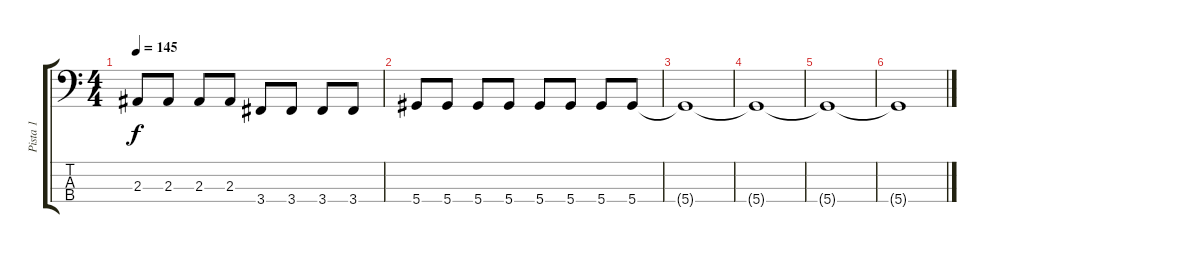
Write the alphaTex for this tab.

\track ("Pista 1" "Pista 1") {instrument electricbasspick}
\staff {score tabs}
\tuning (Gb2 Db2 Ab1 Eb1) {hide}
\ts (4 4)
\tempo 145
\clef f4
\ks c
2.3.8{dy f} 2.3.8 2.3.8 2.3.8 3.4.8 3.4.8 3.4.8 3.4.8 |
5.4.8 5.4.8 5.4.8 5.4.8 5.4.8 5.4.8 5.4.8 5.4.8{volume 0} |
5.4{t}.1 |
5.4{t}.1 |
5.4{t}.1 |
5.4{t}.1
